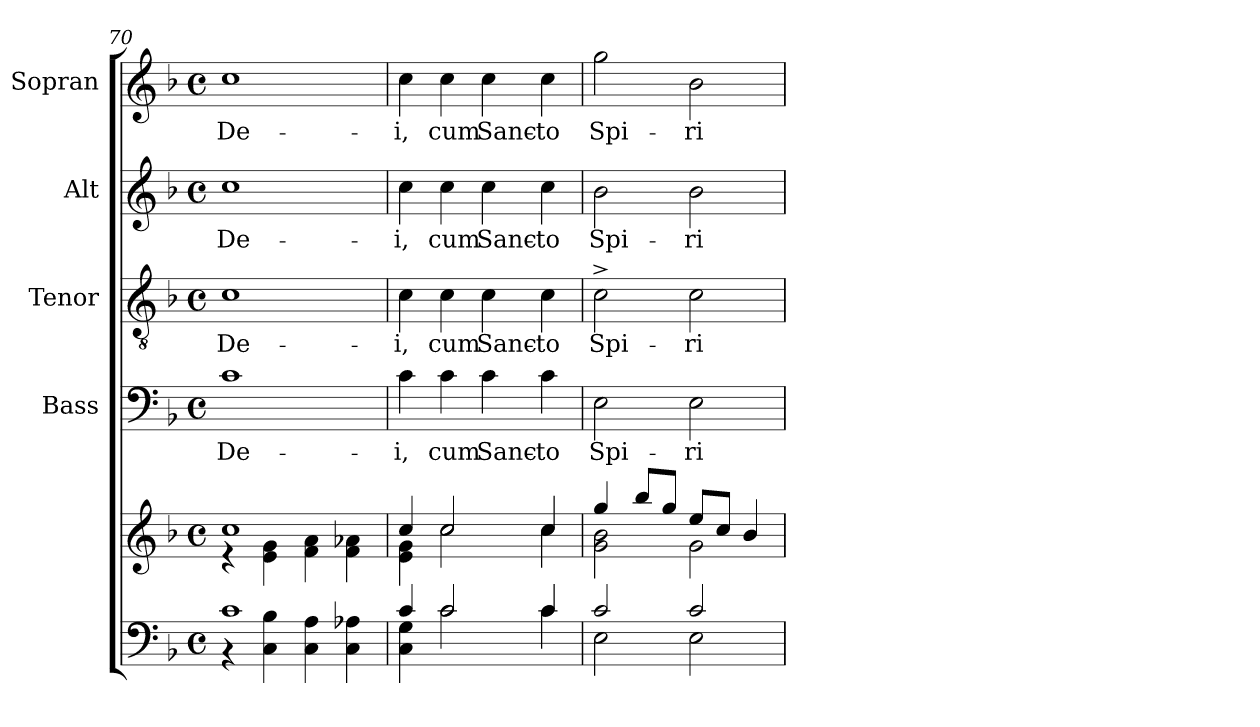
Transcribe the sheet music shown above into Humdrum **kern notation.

**kern	**kern	**kern	**text	**kern	**text	**kern	**text	**kern	**text
*part5	*part5	*part4	*part4	*part3	*part3	*part2	*part2	*part1	*part1
*staff6	*staff5	*staff4	*staff4	*staff3	*staff3	*staff2	*staff2	*staff1	*staff1
*	*	*I"Bass	*	*I"Tenor	*	*I"Alt	*	*I"Sopran	*
*	*	*I'B.	*	*I'T.	*	*I'A.	*	*I'S.	*
!!LO:PB:g=z
*clefF4	*clefG2	*clefF4	*	*clefGv2	*	*clefG2	*	*clefG2	*
*k[b-]	*k[b-]	*k[b-]	*	*k[b-]	*	*k[b-]	*	*k[b-]	*
*F:	*F:	*F:	*	*F:	*	*F:	*	*F:	*
*M4/4	*M4/4	*M4/4	*	*M4/4	*	*M4/4	*	*M4/4	*
*met(c)	*met(c)	*met(c)	*	*met(c)	*	*met(c)	*	*met(c)	*
=70	=70	=70	=70	=70	=70	=70	=70	=70	=70
*^	*^	*	*	*	*	*	*	*	*
!	!	!	!	!	!LO:LY:b	!	!LO:LY:b	!	!LO:LY:b	!	!LO:LY:b
1c	4r	1cc	4re	1c	De-	1c	De-	1cc	De-	1cc	De-
.	4C\ 4B-\	.	4e\ 4g\	.	.	.	.	.	.	.	.
.	4C\ 4A\	.	4f\ 4a\	.	.	.	.	.	.	.	.
.	4C\ 4A-X\	.	4f\ 4a-X\	.	.	.	.	.	.	.	.
=71	=71	=71	=71	=71	=71	=71	=71	=71	=71	=71	=71
!	!	!	!	!	!LO:LY:b	!	!LO:LY:b	!	!LO:LY:b	!	!LO:LY:b
4c/	4C\ 4G\	4cc/	4e\ 4g\	4c\	-i,	4c\	-i,	4cc\	-i,	4cc\	-i,
!	!	!	!	!	!LO:LY:b	!	!LO:LY:b	!	!LO:LY:b	!	!LO:LY:b
2c/	2c\	2cc/	2cc\	4c\	cum	4c\	cum	4cc\	cum	4cc\	cum
!	!	!	!	!	!LO:LY:b	!	!LO:LY:b	!	!LO:LY:b	!	!LO:LY:b
.	.	.	.	4c\	Sanc-	4c\	Sanc-	4cc\	Sanc-	4cc\	Sanc-
!	!	!	!	!	!LO:LY:b	!	!LO:LY:b	!	!LO:LY:b	!	!LO:LY:b
4c/	4c\	4cc/	4cc\	4c\	-to	4c\	-to	4cc\	-to	4cc\	-to
=72	=72	=72	=72	=72	=72	=72	=72	=72	=72	=72	=72
!	!	!	!	!	!LO:LY:b	!	!LO:LY:b	!	!LO:LY:b	!	!LO:LY:b
2c/	2E\	4gg/	2g\ 2b-\	2E\	Spi-	2c^>\	Spi-	2b-\	Spi-	2gg\	Spi-
.	.	8bb-/L	.	.	.	.	.	.	.	.	.
.	.	8gg/J	.	.	.	.	.	.	.	.	.
!	!	!	!	!	!LO:LY:b	!	!LO:LY:b	!	!LO:LY:b	!	!LO:LY:b
2c/	2E\	8ee/L	2g\	2E\	-ri-	2c\	-ri-	2b-\	-ri-	2b-\	-ri-
.	.	8cc/J	.	.	.	.	.	.	.	.	.
.	.	4b-/	.	.	.	.	.	.	.	.	.
*v	*v	*	*	*	*	*	*	*	*	*	*
*	*v	*v	*	*	*	*	*	*	*	*
=	=	=	=	=	=	=	=	=	=
*-	*-	*-	*-	*-	*-	*-	*-	*-	*-
